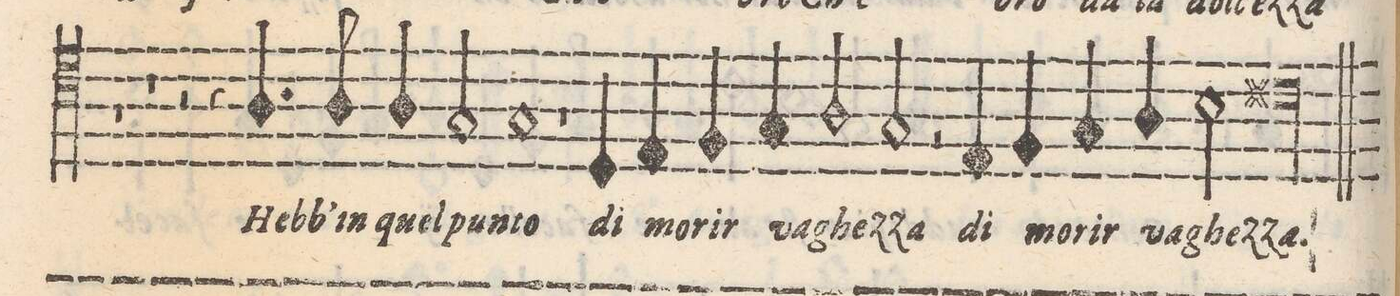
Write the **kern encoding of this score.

**kern	**text
*I"Tenore	*
*clefC4	*
*k[]	*
*M2/1	*
1r	.
=23-	=23-
1r	.
2r	.
4r	.
4.A/	Heb-
=24-	=24-
8A/	-b'in
4A/	quel
2G/	pun-
1G	-to
=25-	=25-
1r	.
4D/	di
4E/	mo-
4F/	-rir
4G/	va-
=26-	=26-
2A/	-ghez-
2G/	-za
2r	.
4E/	di
4F/	mo-
=27-	=27-
4G/	-rir
4A/	va-
2B\	-ghez-
00c#X	-za.
=28-	=28-
=29-	=29-
1r	.
=-	=-
*-	*-
